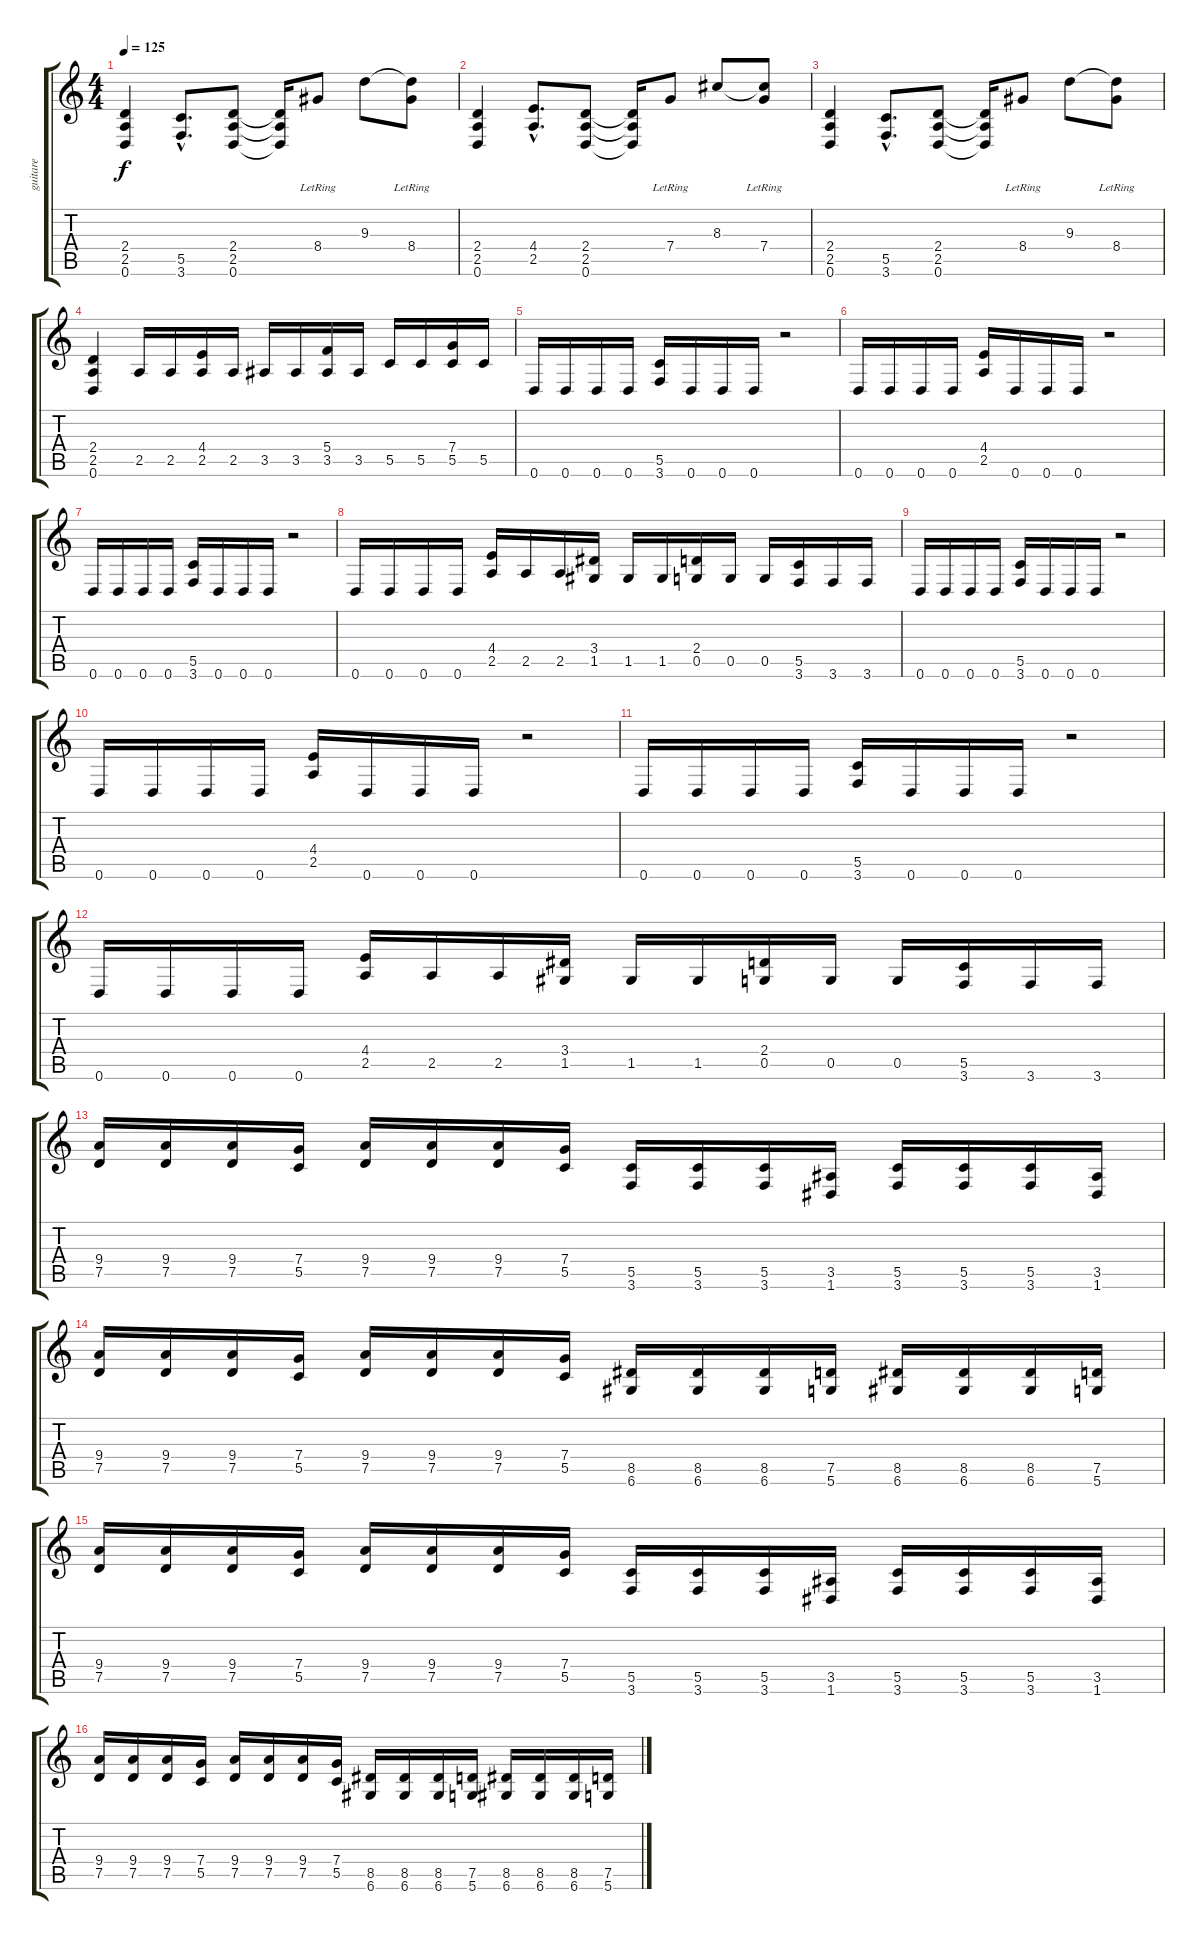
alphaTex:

\track ("guitare" "guitare") {instrument distortionguitar}
\staff {score tabs}
\tuning (D4 A3 F3 C3 G2 D2) {hide}
\ts (4 4)
\tempo 125
\clef g2
\ks c
(2.4 2.5 0.6).4{dy f} (5.5{hac} 3.6{hac}).8{d} (2.4 2.5 0.6).8 (2.4{t} 2.5{t} 0.6{t}).16 8.4{lr}.8 9.3.8 (9.3{t} 8.4{lr}).8 |
(2.4 2.5 0.6).4 (4.4{hac} 2.5{hac}).8{d} (2.4 2.5 0.6).8 (2.4{t} 2.5{t} 0.6{t}).16 7.4{lr}.8 8.3.8 (8.3{t} 7.4{lr}).8 |
(2.4 2.5 0.6).4 (5.5{hac} 3.6{hac}).8{d} (2.4 2.5 0.6).8 (2.4{t} 2.5{t} 0.6{t}).16 8.4{lr}.8 9.3.8 (9.3{t} 8.4{lr}).8 |
(2.4 2.5 0.6).4 2.5.16 2.5.16 (4.4 2.5).16 2.5.16 3.5.16 3.5.16 (5.4 3.5).16 3.5.16 5.5.16 5.5.16 (7.4 5.5).16 5.5.16 |
0.6.16 0.6.16 0.6.16 0.6.16 (5.5 3.6).16 0.6.16 0.6.16 0.6.16 r.2 |
0.6.16 0.6.16 0.6.16 0.6.16 (4.4 2.5).16 0.6.16 0.6.16 0.6.16 r.2 |
0.6.16 0.6.16 0.6.16 0.6.16 (5.5 3.6).16 0.6.16 0.6.16 0.6.16 r.2 |
0.6.16 0.6.16 0.6.16 0.6.16 (4.4 2.5).16 2.5.16 2.5.16 (3.4 1.5).16 1.5.16 1.5.16 (2.4 0.5).16 0.5.16 0.5.16 (5.5 3.6).16 3.6.16 3.6.16 |
0.6.16 0.6.16 0.6.16 0.6.16 (5.5 3.6).16 0.6.16 0.6.16 0.6.16 r.2 |
0.6.16 0.6.16 0.6.16 0.6.16 (4.4 2.5).16 0.6.16 0.6.16 0.6.16 r.2 |
0.6.16 0.6.16 0.6.16 0.6.16 (5.5 3.6).16 0.6.16 0.6.16 0.6.16 r.2 |
0.6.16 0.6.16 0.6.16 0.6.16 (4.4 2.5).16 2.5.16 2.5.16 (3.4 1.5).16 1.5.16 1.5.16 (2.4 0.5).16 0.5.16 0.5.16 (5.5 3.6).16 3.6.16 3.6.16 |
(9.4 7.5).16 (9.4 7.5).16 (9.4 7.5).16 (7.4 5.5).16 (9.4 7.5).16 (9.4 7.5).16 (9.4 7.5).16 (7.4 5.5).16 (5.5 3.6).16 (5.5 3.6).16 (5.5 3.6).16 (3.5 1.6).16 (5.5 3.6).16 (5.5 3.6).16 (5.5 3.6).16 (3.5 1.6).16 |
(9.4 7.5).16 (9.4 7.5).16 (9.4 7.5).16 (7.4 5.5).16 (9.4 7.5).16 (9.4 7.5).16 (9.4 7.5).16 (7.4 5.5).16 (8.5 6.6).16 (8.5 6.6).16 (8.5 6.6).16 (7.5 5.6).16 (8.5 6.6).16 (8.5 6.6).16 (8.5 6.6).16 (7.5 5.6).16 |
(9.4 7.5).16 (9.4 7.5).16 (9.4 7.5).16 (7.4 5.5).16 (9.4 7.5).16 (9.4 7.5).16 (9.4 7.5).16 (7.4 5.5).16 (5.5 3.6).16 (5.5 3.6).16 (5.5 3.6).16 (3.5 1.6).16 (5.5 3.6).16 (5.5 3.6).16 (5.5 3.6).16 (3.5 1.6).16 |
(9.4 7.5).16 (9.4 7.5).16 (9.4 7.5).16 (7.4 5.5).16 (9.4 7.5).16 (9.4 7.5).16 (9.4 7.5).16 (7.4 5.5).16 (8.5 6.6).16 (8.5 6.6).16 (8.5 6.6).16 (7.5 5.6).16 (8.5 6.6).16 (8.5 6.6).16 (8.5 6.6).16 (7.5 5.6).16
